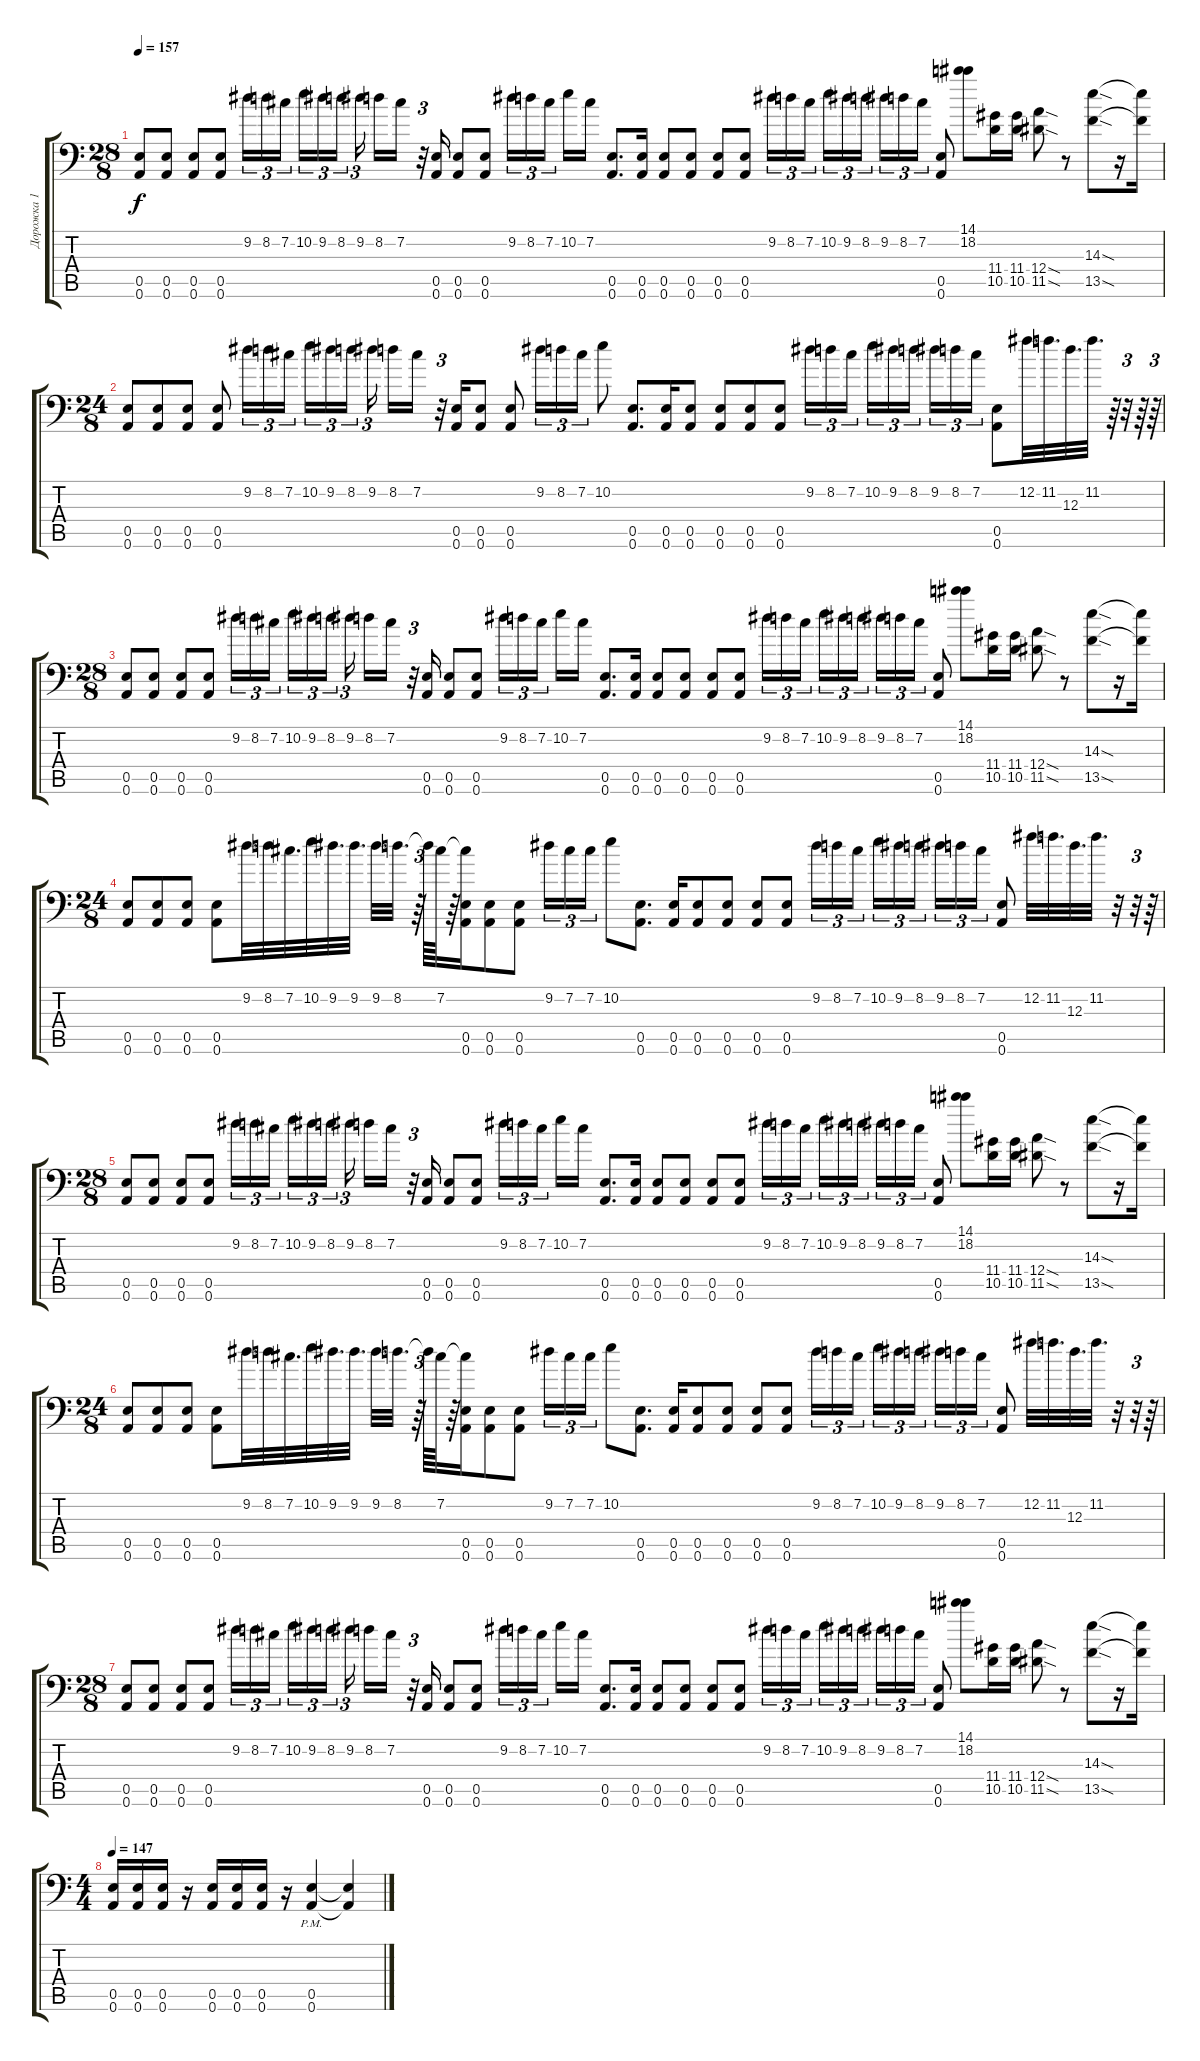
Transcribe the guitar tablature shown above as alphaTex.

\track ("Дорожка 1" "Дорожка 1") {instrument distortionguitar}
\staff {score tabs}
\tuning (B3 Gb3 D3 A2 E2 A1) {hide}
\ts (28 8)
\tempo 157
\clef f4
\ks c
(0.5 0.6).8{dy f} (0.5 0.6).8 (0.5 0.6).8 (0.5 0.6).8 9.2.16{tu (3 2)} 8.2.16{tu (3 2)} 7.2.16{tu (3 2)} 10.2.16{tu (3 2)} 9.2.16{tu (3 2)} 8.2.16{tu (3 2)} 9.2.16{tu (3 2) beam splitsecondary} 8.2.16 7.2.16 r.32{tu (3 2)} (0.5 0.6).16 (0.5 0.6).8 (0.5 0.6).8 9.2.16{tu (3 2)} 8.2.16{tu (3 2)} 7.2.16{tu (3 2)} 10.2.16 7.2.16 (0.5 0.6).8{d} (0.5 0.6).16 (0.5 0.6).8 (0.5 0.6).8 (0.5 0.6).8 (0.5 0.6).8 9.2.16{tu (3 2)} 8.2.16{tu (3 2)} 7.2.16{tu (3 2)} 10.2.16{tu (3 2)} 9.2.16{tu (3 2)} 8.2.16{tu (3 2)} 9.2.16{tu (3 2)} 8.2.16{tu (3 2)} 7.2.16{tu (3 2)} (0.5 0.6).8 (14.1 18.2).8 (11.4 10.5).16 (11.4 10.5).16 (12.4{sod} 11.5{sod}).8 r.8 (14.3{sod} 13.5{sod}).8 r.16 (14.3{t} 13.5{t}).16 |
\ts (24 8)
(0.5 0.6).8 (0.5 0.6).8 (0.5 0.6).8 (0.5 0.6).8 9.2.16{tu (3 2)} 8.2.16{tu (3 2)} 7.2.16{tu (3 2) beam splitsecondary} 10.2.16{tu (3 2)} 9.2.16{tu (3 2)} 8.2.16{tu (3 2)} 9.2.16{tu (3 2) beam splitsecondary} 8.2.16 7.2.16 r.32{tu (3 2)} (0.5 0.6).16 (0.5 0.6).8 (0.5 0.6).8 9.2.16{tu (3 2)} 8.2.16{tu (3 2)} 7.2.16{tu (3 2)} 10.2.8 (0.5 0.6).8{d} (0.5 0.6).16 (0.5 0.6).8 (0.5 0.6).8 (0.5 0.6).8 (0.5 0.6).8 9.2.16{tu (3 2)} 8.2.16{tu (3 2)} 7.2.16{tu (3 2) beam splitsecondary} 10.2.16{tu (3 2)} 9.2.16{tu (3 2)} 8.2.16{tu (3 2) beam splitsecondary} 9.2.16{tu (3 2)} 8.2.16{tu (3 2)} 7.2.16{tu (3 2)} (0.5 0.6).8 12.2.32{d} 11.2.32{d} 12.3.32{d} 11.2.32{d} r.64 r.32{tu (3 2)} r.64 r.64{tu (3 2)} |
\ts (28 8)
(0.5 0.6).8 (0.5 0.6).8 (0.5 0.6).8 (0.5 0.6).8 9.2.16{tu (3 2)} 8.2.16{tu (3 2)} 7.2.16{tu (3 2)} 10.2.16{tu (3 2)} 9.2.16{tu (3 2)} 8.2.16{tu (3 2)} 9.2.16{tu (3 2) beam splitsecondary} 8.2.16 7.2.16 r.32{tu (3 2)} (0.5 0.6).16 (0.5 0.6).8 (0.5 0.6).8 9.2.16{tu (3 2)} 8.2.16{tu (3 2)} 7.2.16{tu (3 2)} 10.2.16 7.2.16 (0.5 0.6).8{d} (0.5 0.6).16 (0.5 0.6).8 (0.5 0.6).8 (0.5 0.6).8 (0.5 0.6).8 9.2.16{tu (3 2)} 8.2.16{tu (3 2)} 7.2.16{tu (3 2)} 10.2.16{tu (3 2)} 9.2.16{tu (3 2)} 8.2.16{tu (3 2)} 9.2.16{tu (3 2)} 8.2.16{tu (3 2)} 7.2.16{tu (3 2)} (0.5 0.6).8 (14.1 18.2).8 (11.4 10.5).16 (11.4 10.5).16 (12.4{sod} 11.5{sod}).8 r.8 (14.3{sod} 13.5{sod}).8 r.16 (14.3{t} 13.5{t}).16 |
\ts (24 8)
(0.5 0.6).8 (0.5 0.6).8 (0.5 0.6).8 (0.5 0.6).8 9.2.32{d} 8.2.32{d} 7.2.32{d} 10.2.32{d} 9.2.32{d} 9.2.32{d} 9.2.32{d} 8.2.32{d} r.64{tu (3 2)} 8.2{t}.64 7.2.64 r.64 (7.2{t} 0.5 0.6).16 (0.5 0.6).8 (0.5 0.6).8 9.2.16{tu (3 2)} 7.2.16{tu (3 2)} 7.2.16{tu (3 2)} 10.2.8 (0.5 0.6).8{d} (0.5 0.6).16 (0.5 0.6).8 (0.5 0.6).8 (0.5 0.6).8 (0.5 0.6).8 9.2.16{tu (3 2)} 8.2.16{tu (3 2)} 7.2.16{tu (3 2) beam splitsecondary} 10.2.16{tu (3 2)} 9.2.16{tu (3 2)} 8.2.16{tu (3 2) beam splitsecondary} 9.2.16{tu (3 2)} 8.2.16{tu (3 2)} 7.2.16{tu (3 2)} (0.5 0.6).8 12.2.32{d} 11.2.32{d} 12.3.32{d} 11.2.32{d} r.32 r.32{tu (3 2)} r.64 |
\ts (28 8)
(0.5 0.6).8 (0.5 0.6).8 (0.5 0.6).8 (0.5 0.6).8 9.2.16{tu (3 2)} 8.2.16{tu (3 2)} 7.2.16{tu (3 2)} 10.2.16{tu (3 2)} 9.2.16{tu (3 2)} 8.2.16{tu (3 2)} 9.2.16{tu (3 2) beam splitsecondary} 8.2.16 7.2.16 r.32{tu (3 2)} (0.5 0.6).16 (0.5 0.6).8 (0.5 0.6).8 9.2.16{tu (3 2)} 8.2.16{tu (3 2)} 7.2.16{tu (3 2)} 10.2.16 7.2.16 (0.5 0.6).8{d} (0.5 0.6).16 (0.5 0.6).8 (0.5 0.6).8 (0.5 0.6).8 (0.5 0.6).8 9.2.16{tu (3 2)} 8.2.16{tu (3 2)} 7.2.16{tu (3 2)} 10.2.16{tu (3 2)} 9.2.16{tu (3 2)} 8.2.16{tu (3 2)} 9.2.16{tu (3 2)} 8.2.16{tu (3 2)} 7.2.16{tu (3 2)} (0.5 0.6).8 (14.1 18.2).8 (11.4 10.5).16 (11.4 10.5).16 (12.4{sod} 11.5{sod}).8 r.8 (14.3{sod} 13.5{sod}).8 r.16 (14.3{t} 13.5{t}).16 |
\ts (24 8)
(0.5 0.6).8 (0.5 0.6).8 (0.5 0.6).8 (0.5 0.6).8 9.2.32{d} 8.2.32{d} 7.2.32{d} 10.2.32{d} 9.2.32{d} 9.2.32{d} 9.2.32{d} 8.2.32{d} r.64{tu (3 2)} 8.2{t}.64 7.2.64 r.64 (7.2{t} 0.5 0.6).16 (0.5 0.6).8 (0.5 0.6).8 9.2.16{tu (3 2)} 7.2.16{tu (3 2)} 7.2.16{tu (3 2)} 10.2.8 (0.5 0.6).8{d} (0.5 0.6).16 (0.5 0.6).8 (0.5 0.6).8 (0.5 0.6).8 (0.5 0.6).8 9.2.16{tu (3 2)} 8.2.16{tu (3 2)} 7.2.16{tu (3 2) beam splitsecondary} 10.2.16{tu (3 2)} 9.2.16{tu (3 2)} 8.2.16{tu (3 2) beam splitsecondary} 9.2.16{tu (3 2)} 8.2.16{tu (3 2)} 7.2.16{tu (3 2)} (0.5 0.6).8 12.2.32{d} 11.2.32{d} 12.3.32{d} 11.2.32{d} r.32 r.32{tu (3 2)} r.64 |
\ts (28 8)
(0.5 0.6).8 (0.5 0.6).8 (0.5 0.6).8 (0.5 0.6).8 9.2.16{tu (3 2)} 8.2.16{tu (3 2)} 7.2.16{tu (3 2)} 10.2.16{tu (3 2)} 9.2.16{tu (3 2)} 8.2.16{tu (3 2)} 9.2.16{tu (3 2) beam splitsecondary} 8.2.16 7.2.16 r.32{tu (3 2)} (0.5 0.6).16 (0.5 0.6).8 (0.5 0.6).8 9.2.16{tu (3 2)} 8.2.16{tu (3 2)} 7.2.16{tu (3 2)} 10.2.16 7.2.16 (0.5 0.6).8{d} (0.5 0.6).16 (0.5 0.6).8 (0.5 0.6).8 (0.5 0.6).8 (0.5 0.6).8 9.2.16{tu (3 2)} 8.2.16{tu (3 2)} 7.2.16{tu (3 2)} 10.2.16{tu (3 2)} 9.2.16{tu (3 2)} 8.2.16{tu (3 2)} 9.2.16{tu (3 2)} 8.2.16{tu (3 2)} 7.2.16{tu (3 2)} (0.5 0.6).8 (14.1 18.2).8 (11.4 10.5).16 (11.4 10.5).16 (12.4{sod} 11.5{sod}).8 r.8 (14.3{sod} 13.5{sod}).8 r.16 (14.3{t} 13.5{t}).16 |
\ts (4 4)
\tempo 147
(0.5 0.6).16 (0.5 0.6).16 (0.5 0.6).16 r.16 (0.5 0.6).16 (0.5 0.6).16 (0.5 0.6).16 r.16 (0.5 0.6{pm}).4 (0.5{t} 0.6{t}).4
